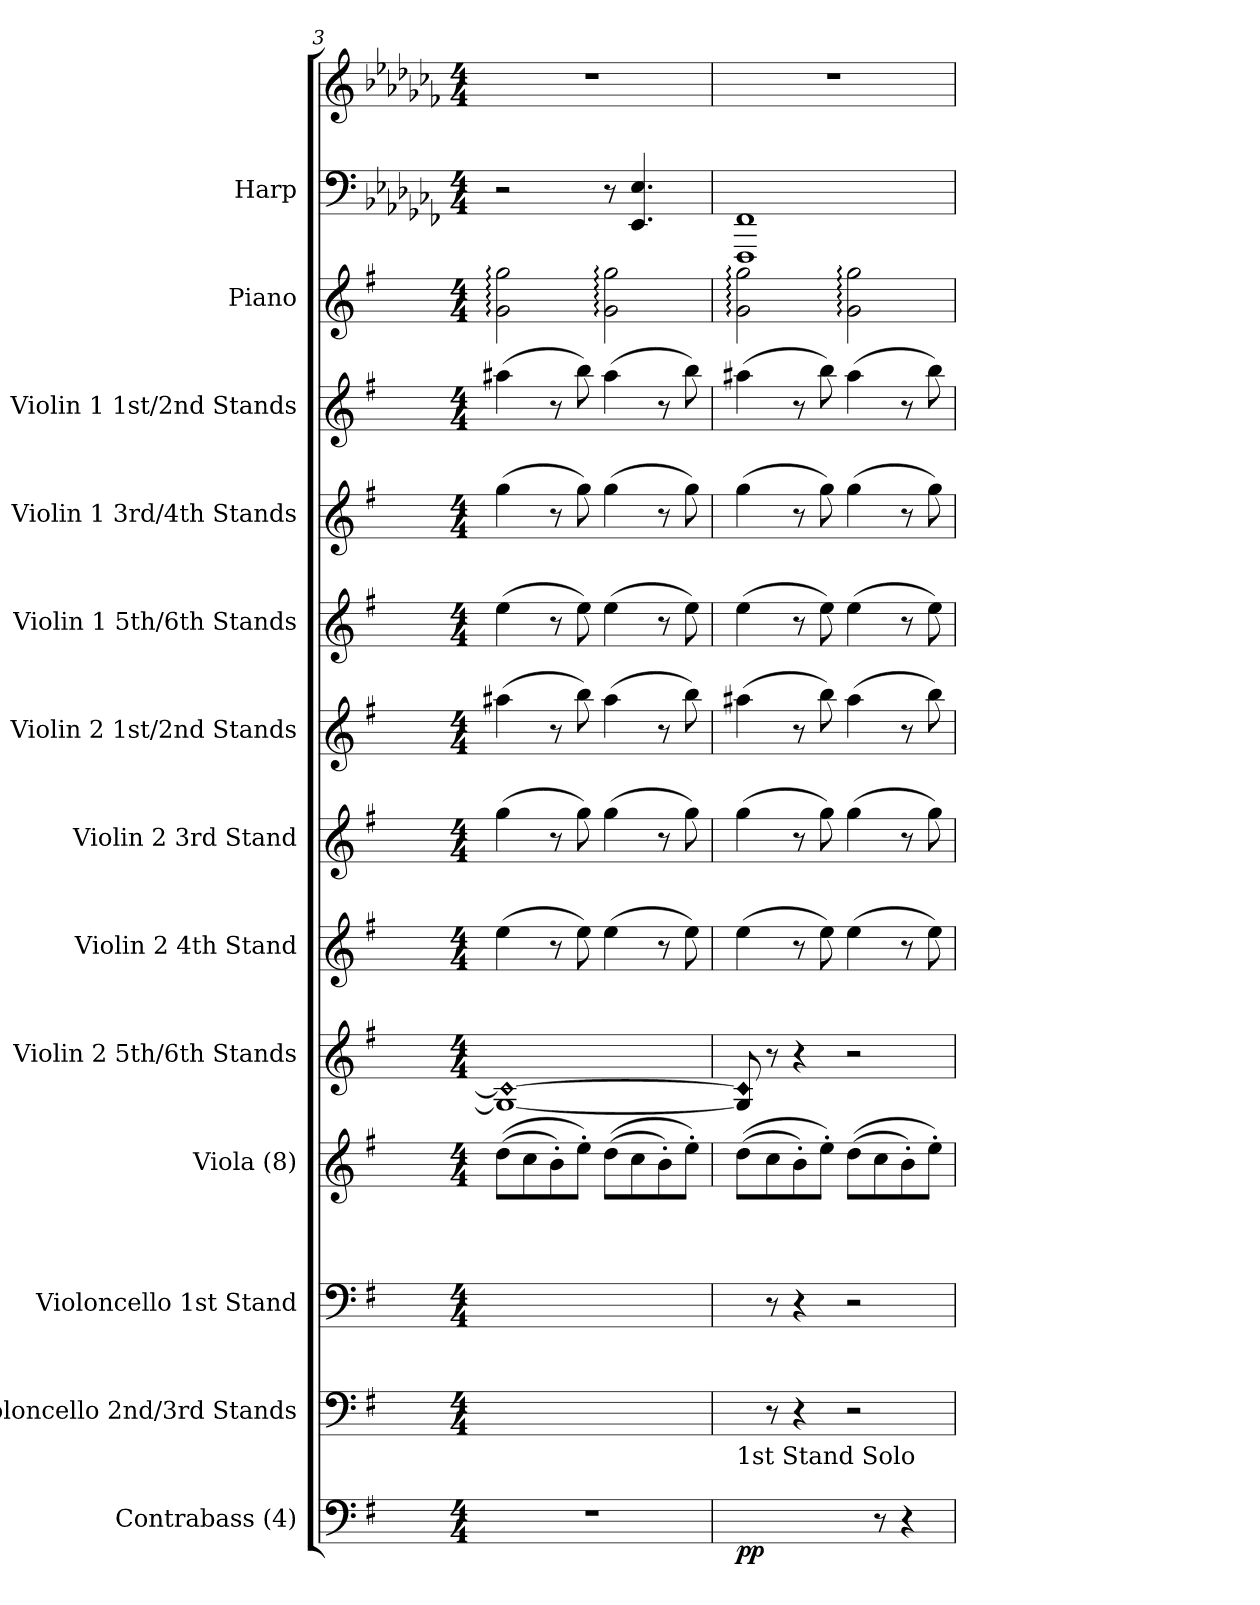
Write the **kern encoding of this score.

**kern	**dynam	**kern	**kern	**kern	**kern	**kern	**kern	**kern	**kern	**kern	**kern	**kern	**kern	**kern
*part13	*part13	*part12	*part11	*part10	*part9	*part8	*part7	*part6	*part5	*part4	*part3	*part2	*part1	*part1
*staff14	*staff14	*staff13	*staff12	*staff11	*staff10	*staff9	*staff8	*staff7	*staff6	*staff5	*staff4	*staff3	*staff2	*staff1
*I"Contrabass (4)	*	*I"Violoncello 2nd/3rd Stands	*I"Violoncello 1st Stand	*I"Viola (8)	*I"Violin 2 5th/6th Stands	*I"Violin 2 4th Stand	*I"Violin 2 3rd Stand	*I"Violin 2 1st/2nd Stands	*I"Violin 1 5th/6th Stands	*I"Violin 1 3rd/4th Stands	*I"Violin 1 1st/2nd Stands	*I"Piano	*I"Harp	*
*I'Cb.	*	*I'Vc.	*I'Vc.	*I'Vla.	*I'Vln. 2	*I'Vln. 2	*I'Vln. 2	*I'Vln. 2	*I'Vln. 1	*I'Vln. 1	*I'Vln. 1	*I'Pno.	*I'Hp.	*
*clefF4	*	*clefF4	*clefF4	*clefG2	*clefG2	*clefG2	*clefG2	*clefG2	*clefG2	*clefG2	*clefG2	*clefG2	*clefF4	*clefG2
*ITrd7c12	*	*	*	*	*	*	*	*	*	*	*	*	*	*
*k[f#]	*	*k[f#]	*k[f#]	*k[f#]	*k[f#]	*k[f#]	*k[f#]	*k[f#]	*k[f#]	*k[f#]	*k[f#]	*k[f#]	*k[b-e-a-d-g-c-f-]	*k[b-e-a-d-g-c-f-]
*G:	*	*G:	*G:	*G:	*G:	*G:	*G:	*G:	*G:	*G:	*G:	*G:	*C-:	*C-:
*M4/4	*	*M4/4	*M4/4	*M4/4	*M4/4	*M4/4	*M4/4	*M4/4	*M4/4	*M4/4	*M4/4	*M4/4	*M4/4	*M4/4
=3	=3	=3	=3	=3	=3	=3	=3	=3	=3	=3	=3	=3	=3	=3
!	!	!	!	!	!LO:N:n=2:head=diamond	!	!	!	!	!	!	!	!	!
1r	.	1gyy_	1aayy_	((8ddL	1G_ 1c_	(4ee	(4gg	(4aa#X	(4ee	(4gg	(4aa#X	2g: 2gg:	2r	1r
.	.	.	.	8cc	.	.	.	.	.	.	.	.	.	.
.	.	.	.	8b')	.	8r	8r	8r	8r	8r	8r	.	.	.
.	.	.	.	8ee'J)	.	8ee)	8gg)	8bb)	8ee)	8gg)	8bb)	.	.	.
.	.	.	.	((8ddL	.	(4ee	(4gg	(4aa#	(4ee	(4gg	(4aa#	2g: 2gg:	8r	.
.	.	.	.	8cc	.	.	.	.	.	.	.	.	4.EE- 4.E-	.
.	.	.	.	8b')	.	8r	8r	8r	8r	8r	8r	.	.	.
.	.	.	.	8ee'J)	.	8ee)	8gg)	8bb)	8ee)	8gg)	8bb)	.	.	.
=4	=4	=4	=4	=4	=4	=4	=4	=4	=4	=4	=4	=4	=4	=4
!LO:TX:a:t=1st Stand Solo	!	!	!	!	!	!	!	!	!	!	!	!	!	!
!	!	!	!	!	!LO:N:n=2:head=diamond	!	!	!	!	!	!	!	!	!
[2Eyyo	pp	8gyy]	8aayy]	((8ddL	8G] 8c]	(4ee	(4gg	(4aa#X	(4ee	(4gg	(4aa#X	2g: 2gg:	1FFF- 1FF-	1r
.	.	8r	8r	8cc	8r	.	.	.	.	.	.	.	.	.
.	.	4r	4r	8b')	4r	8r	8r	8r	8r	8r	8r	.	.	.
.	.	.	.	8ee'J)	.	8ee)	8gg)	8bb)	8ee)	8gg)	8bb)	.	.	.
8Eyy]	.	2r	2r	((8ddL	2r	(4ee	(4gg	(4aa#	(4ee	(4gg	(4aa#	2g: 2gg:	.	.
8r	.	.	.	8cc	.	.	.	.	.	.	.	.	.	.
4r	.	.	.	8b')	.	8r	8r	8r	8r	8r	8r	.	.	.
.	.	.	.	8ee'J)	.	8ee)	8gg)	8bb)	8ee)	8gg)	8bb)	.	.	.
=	=	=	=	=	=	=	=	=	=	=	=	=	=	=
*-	*-	*-	*-	*-	*-	*-	*-	*-	*-	*-	*-	*-	*-	*-
